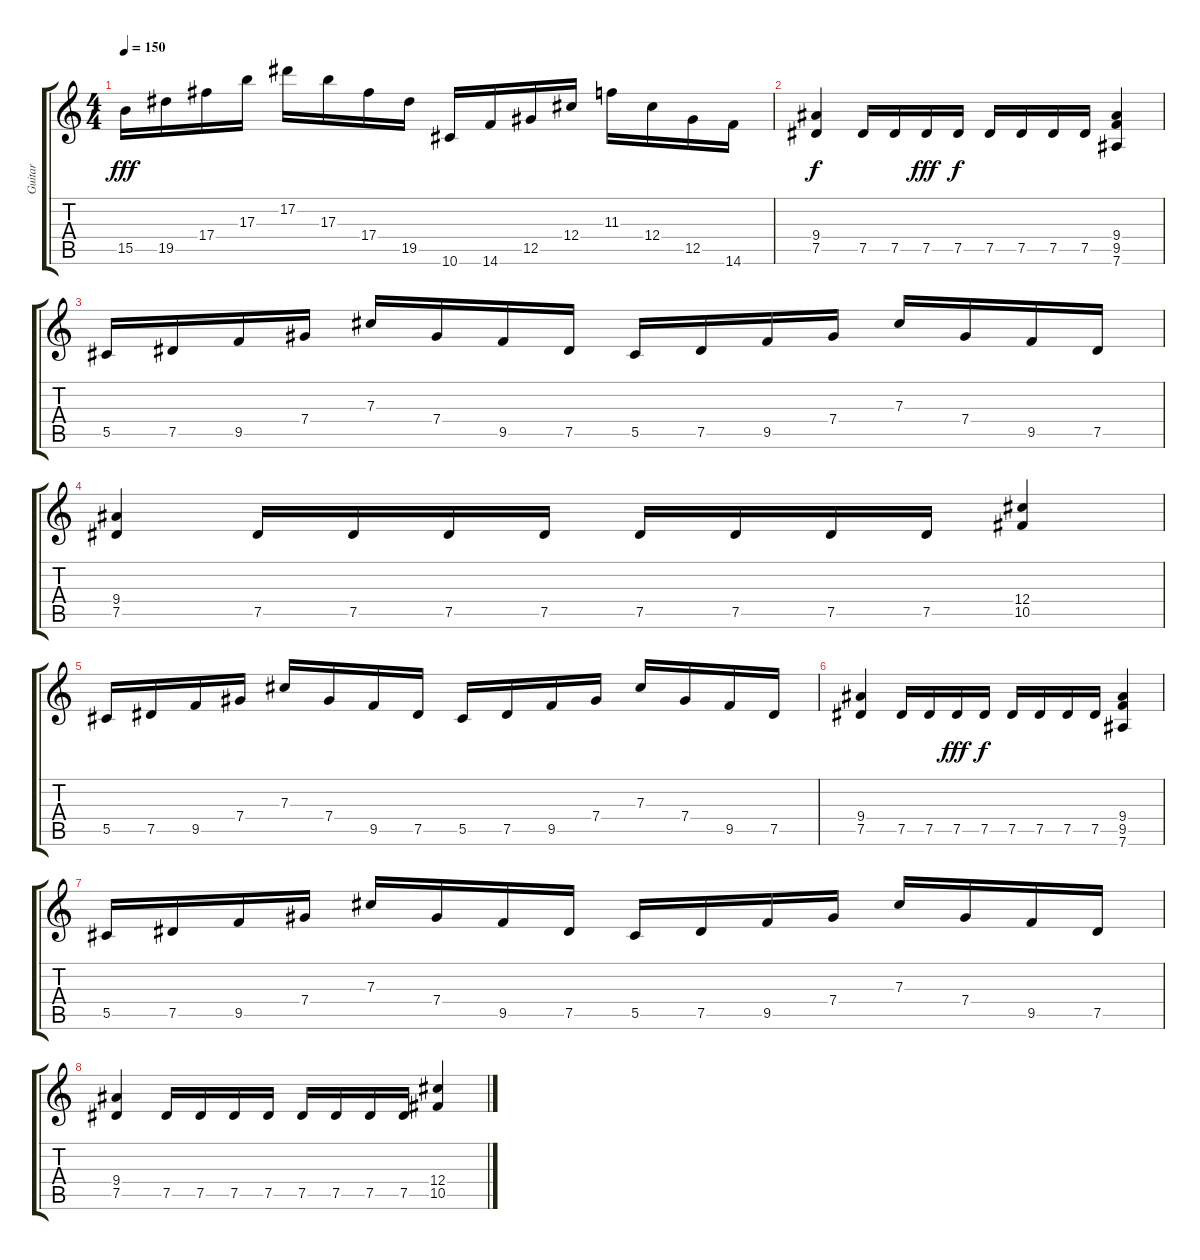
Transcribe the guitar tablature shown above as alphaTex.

\track ("Guitar" "Guitar") {instrument distortionguitar}
\staff {score tabs}
\tuning (Eb4 Bb3 Gb3 Db3 Ab2 Eb2) {hide}
\ts (4 4)
\tempo 150
\clef g2
\ks c
15.5.16{dy fff} 19.5.16 17.4.16 17.3.16 17.2.16 17.3.16 17.4.16 19.5.16 10.6.16 14.6.16 12.5.16 12.4.16 11.3.16 12.4.16 12.5.16 14.6.16 |
(9.4 7.5).4{dy f} 7.5.16 7.5.16 7.5.16{dy fff} 7.5.16{dy f} 7.5.16 7.5.16 7.5.16 7.5.16 (9.4 9.5 7.6).4 |
5.5.16 7.5.16 9.5.16 7.4.16 7.3.16 7.4.16 9.5.16 7.5.16 5.5.16 7.5.16 9.5.16 7.4.16 7.3.16 7.4.16 9.5.16 7.5.16 |
(9.4 7.5).4 7.5.16 7.5.16 7.5.16 7.5.16 7.5.16 7.5.16 7.5.16 7.5.16 (12.4 10.5).4 |
5.5.16 7.5.16 9.5.16 7.4.16 7.3.16 7.4.16 9.5.16 7.5.16 5.5.16 7.5.16 9.5.16 7.4.16 7.3.16 7.4.16 9.5.16 7.5.16 |
(9.4 7.5).4 7.5.16 7.5.16 7.5.16{dy fff} 7.5.16{dy f} 7.5.16 7.5.16 7.5.16 7.5.16 (9.4 9.5 7.6).4 |
5.5.16 7.5.16 9.5.16 7.4.16 7.3.16 7.4.16 9.5.16 7.5.16 5.5.16 7.5.16 9.5.16 7.4.16 7.3.16 7.4.16 9.5.16 7.5.16 |
(9.4 7.5).4 7.5.16 7.5.16 7.5.16 7.5.16 7.5.16 7.5.16 7.5.16 7.5.16 (12.4 10.5).4
